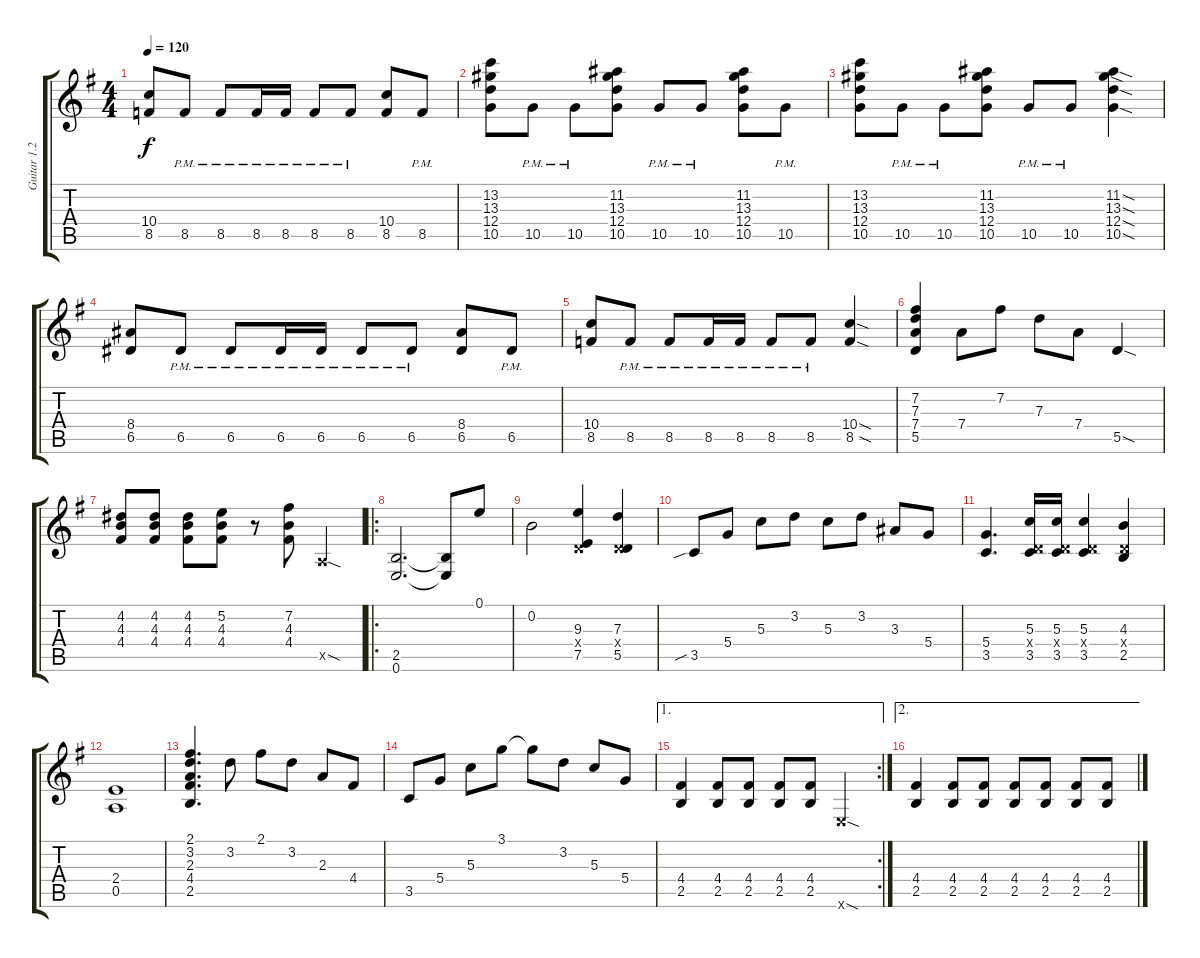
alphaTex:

\track ("Guitar 1.2" "Guitar 1.2") {instrument distortionguitar}
\staff {score tabs}
\tuning (E4 B3 G3 D3 A2 E2) {hide}
\ts (4 4)
\tempo 120
\clef g2
\ks g
(10.4 8.5).8{dy f} 8.5{pm}.8 8.5{pm}.8 8.5{pm}.16 8.5{pm}.16 8.5{pm}.8 8.5{pm}.8 (10.4 8.5).8 8.5{pm}.8 |
(13.2 13.3 12.4 10.5).8 10.5{pm}.8 10.5{pm}.8 (11.2 13.3 12.4 10.5).8 10.5{pm}.8 10.5{pm}.8 (11.2 13.3 12.4 10.5).8 10.5{pm}.8 |
(13.2 13.3 12.4 10.5).8 10.5{pm}.8 10.5{pm}.8 (11.2 13.3 12.4 10.5).8 10.5{pm}.8 10.5{pm}.8 (11.2{sod} 13.3{sod} 12.4{sod} 10.5{sod}).4 |
(8.4 6.5).8 6.5{pm}.8 6.5{pm}.8 6.5{pm}.16 6.5{pm}.16 6.5{pm}.8 6.5{pm}.8 (8.4 6.5).8 6.5{pm}.8 |
(10.4 8.5).8 8.5{pm}.8 8.5{pm}.8 8.5{pm}.16 8.5{pm}.16 8.5{pm}.8 8.5{pm}.8 (10.4{sod} 8.5{sod}).4 |
(7.2 7.3 7.4 5.5).4 7.4.8 7.2.8 7.3.8 7.4.8 5.5{sod}.4 |
(4.2 4.3 4.4).8 (4.2 4.3 4.4).8 (4.2 4.3 4.4).8 (5.2 4.3 4.4).8 r.8 (7.2 4.3 4.4).8 0.5{sod x}.4 |
\ro
(2.5 0.6).2{d} (2.5{t} 0.6{t}).8 0.1.8 |
0.2.2 (9.3 0.4{x} 7.5).4 (7.3 0.4{x} 5.5).4 |
3.5{sib}.8 5.4.8 5.3.8 3.2.8 5.3.8 3.2.8 3.3.8 5.4.8 |
(5.4 3.5).4{d} (5.3 0.4{x} 3.5).16 (5.3 0.4{x} 3.5).16 (5.3 0.4{x} 3.5).4 (4.3 0.4{x} 2.5).4 |
(2.4 0.5).1 |
(2.1 3.2 2.3 4.4 2.5).4{d} 3.2.8 2.1.8 3.2.8 2.3.8 4.4.8 |
3.5.8 5.4.8 5.3.8 3.1.8 3.1{t}.8 3.2.8 5.3.8 5.4.8 |
\ae 1
\rc 2
(4.4 2.5).4 (4.4 2.5).8 (4.4 2.5).8 (4.4 2.5).8 (4.4 2.5).8 0.6{sod x}.4 |
\ae 2
(4.4 2.5).4 (4.4 2.5).8 (4.4 2.5).8 (4.4 2.5).8 (4.4 2.5).8 (4.4 2.5).8 (4.4 2.5).8
